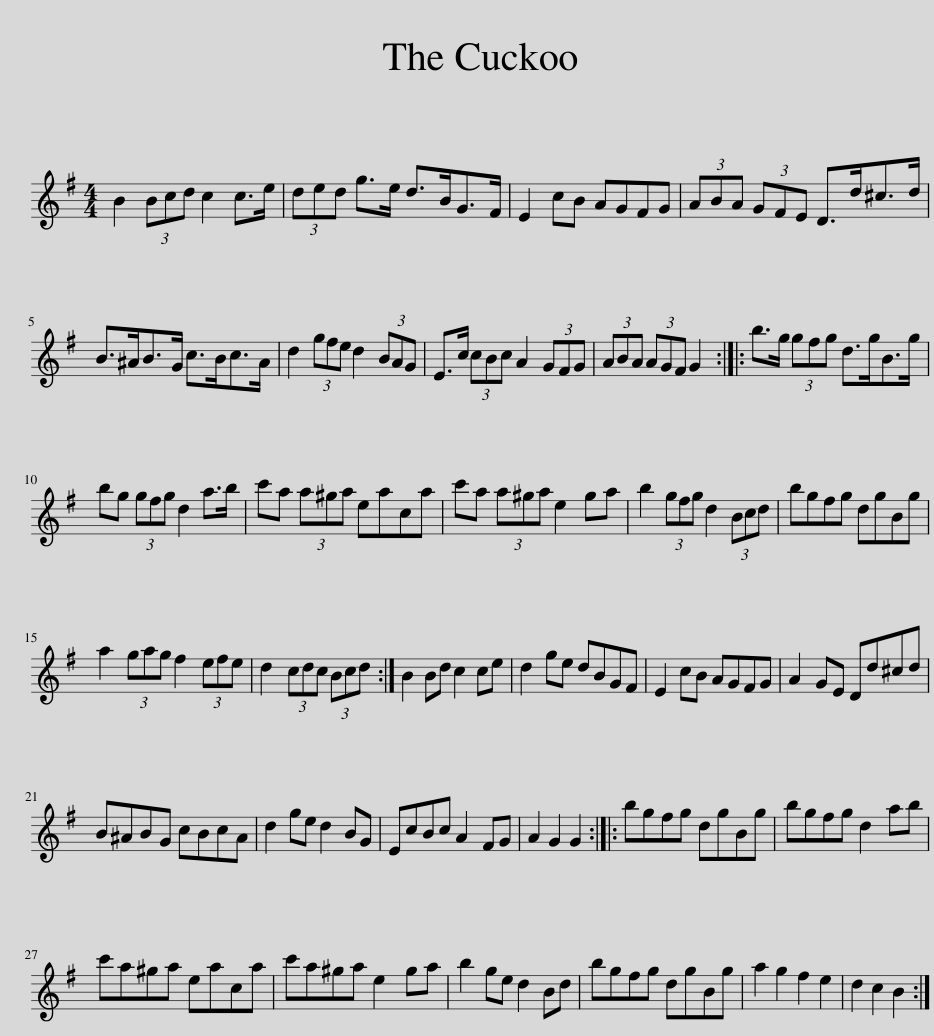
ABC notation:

X:1
L:1/8
M:4/4
I:linebreak $
K:G
V:1 treble
V:1
 B2 (3Bcd c2 c>e | (3ded g>e d>BG>F | E2 cB AGFG | (3ABA (3GFE D>d^c>d |$ B>^AB>G c>Bc>A | %5
 d2 (3gfe d2 (3BAG | E>c (3cBc A2 (3GFG | (3ABA (3AGF G2 :: b>g (3gfg d>gB>g |$ bg (3gfg d2 a>b | %10
 c'a (3a^ga eaca | c'a (3a^ga e2 ga | b2 (3gfg d2 (3Bcd | bgfg dgBg |$ a2 (3gag f2 (3efe | %15
 d2 (3cdc (3Bcd :| B2 Bd c2 ce | d2 ge dBGF | E2 cB AGFG | A2 GE Dd^cd |$ %20
 B^ABG cBcA | d2 ge d2 BG | EcBc A2 FG | A2 G2 G2 :: bgfg dgBg | %25
 bgfg d2 ab |$ c'a^ga eaca | c'a^ga e2 ga | b2 ge d2 Bd | bgfg dgBg | %30
 a2 g2 f2 e2 | d2 c2 B2 :| %32
